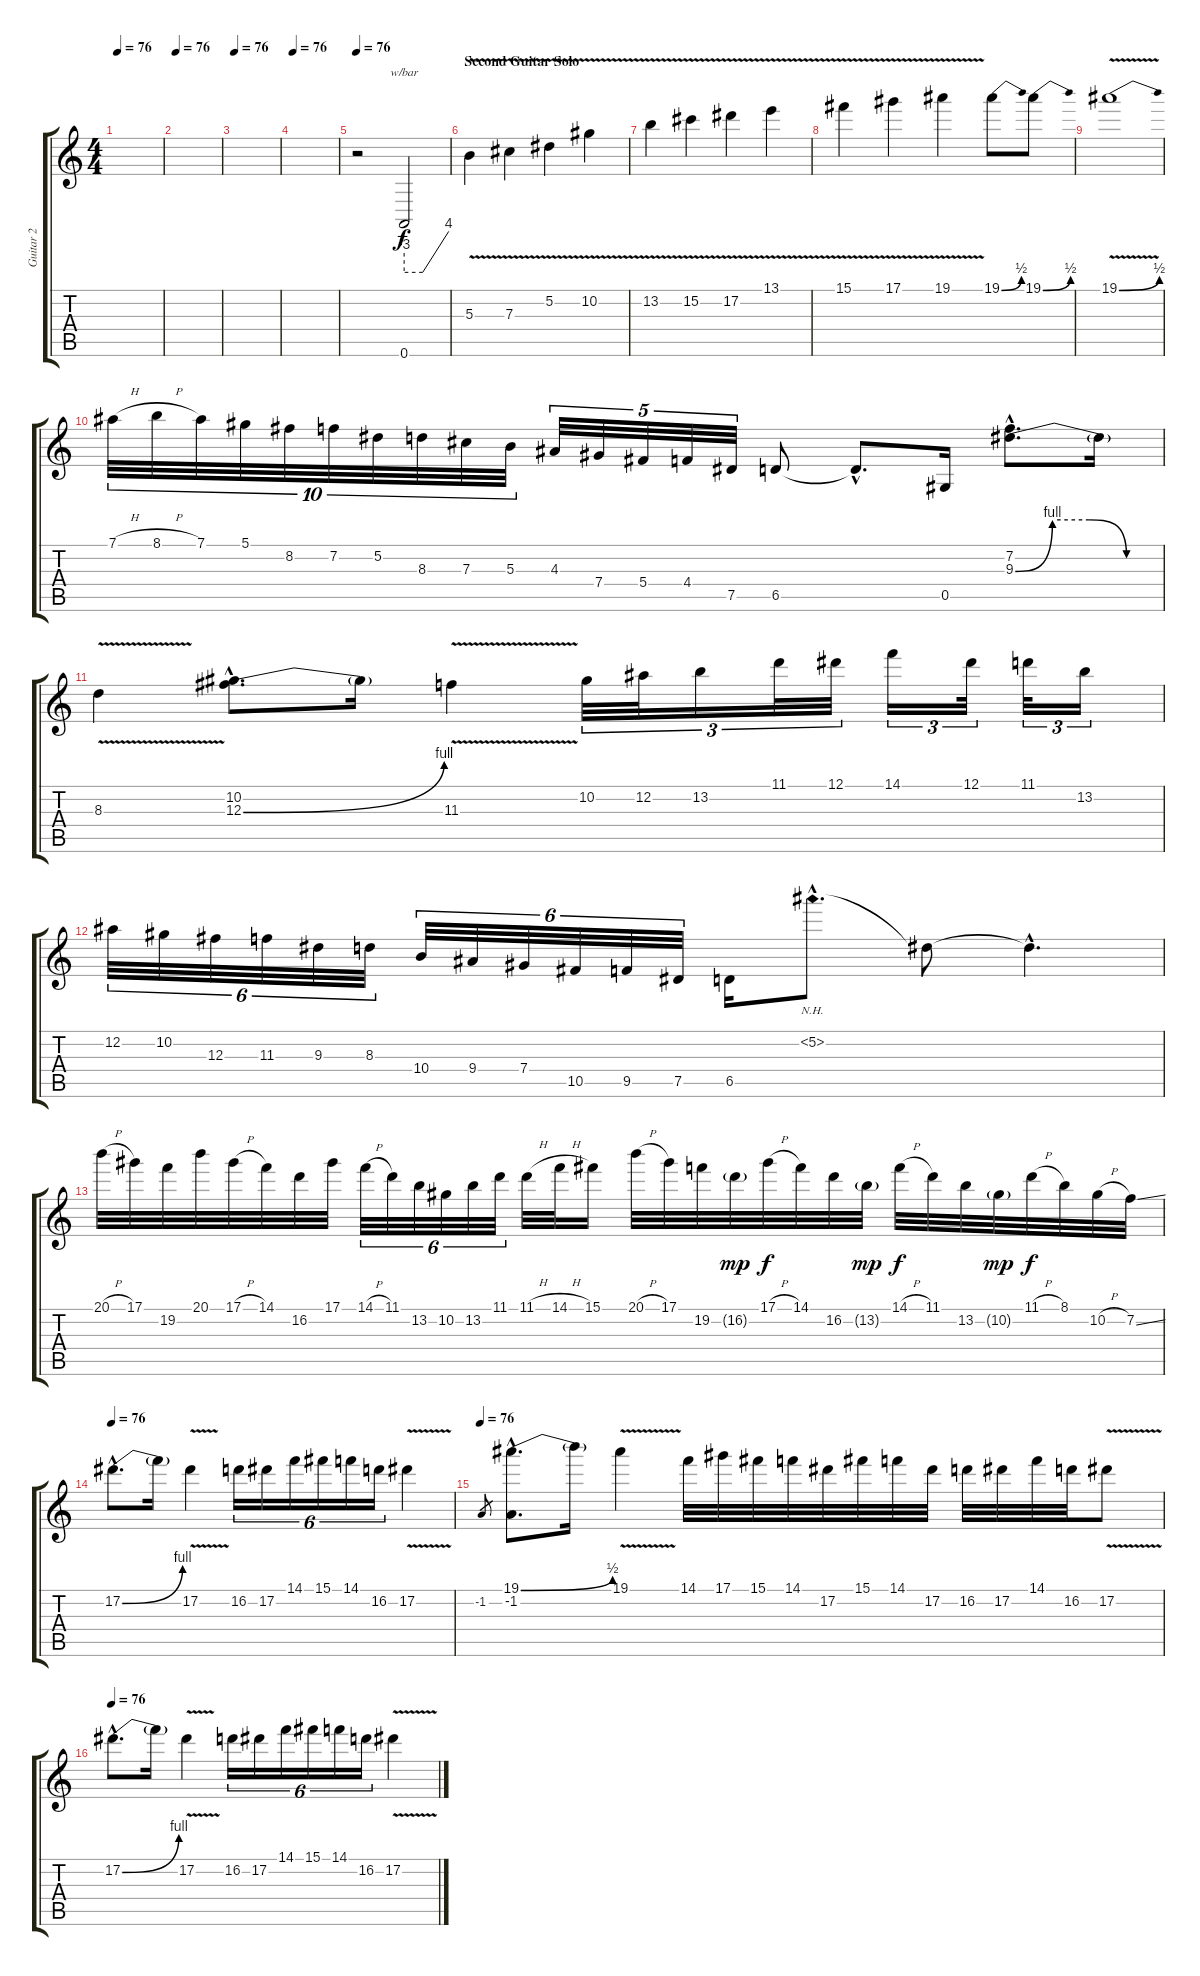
\track ("Guitar 2" "Guitar 2") {instrument distortionguitar}
\staff {score tabs}
\tuning (Eb4 Bb3 Gb3 Db3 Ab2 Eb2) {hide}
\ts (4 4)
\tempo 76
\clef g2
\ks c
|
\tempo 76
|
\tempo 76
|
\tempo 76
|
\tempo 76
r.2 0.6.2{tbe (custom default 0 -12 25 -12 60 16) balance 15} |
\section ("" "Second Guitar Solo")
5.3{v}.4{volume 10 balance 15} 7.3{v}.4 5.2{v}.4 10.2{v}.4 |
13.2{v}.4 15.2{v}.4 17.2{v}.4 13.1{v}.4 |
15.1{v}.4 17.1{v}.4 19.1{v}.4 19.1{be (bend 0 0 60 2)}.8 19.1{be (bend 0 0 60 2)}.8 |
19.1{be (bend 0 0 60 2) v}.1 |
7.1{h}.32{tu (10 8)} 8.1{h}.32{tu (10 8)} 7.1.32{tu (10 8)} 5.1.32{tu (10 8)} 8.2.32{tu (10 8)} 7.2.32{tu (10 8)} 5.2.32{tu (10 8)} 8.3.32{tu (10 8)} 7.3.32{tu (10 8)} 5.3.32{tu (10 8)} 4.3.32{tu (5 4)} 7.4.32{tu (5 4)} 5.4.32{tu (5 4)} 4.4.32{tu (5 4)} 7.5.32{tu (5 4)} 6.5.8 6.5{hac t}.8{d} 0.5.16 (7.2{hac} 9.3{be (custom 0 0 15 4 30 4 45 0 60 0) hac}).8{d} 9.3{t}.16 |
8.3{v}.4 (10.2{hac} 12.3{be (bend 0 0 60 4) hac}).8{d} 12.3{t}.16 11.3{v}.4 10.2.32{tu (3 2)} 12.2.32{tu (3 2)} 13.2.16{tu (3 2)} 11.1.32{tu (3 2)} 12.1.32{tu (3 2)} 14.1.16{tu (3 2)} 12.1.32{tu (3 2)} 11.1.32{tu (3 2)} 13.2.16{tu (3 2)} |
12.2.32{tu (6 4)} 10.2.32{tu (6 4)} 12.3.32{tu (6 4)} 11.3.32{tu (6 4)} 9.3.32{tu (6 4)} 8.3.32{tu (6 4)} 10.4.32{tu (6 4)} 9.4.32{tu (6 4)} 7.4.32{tu (6 4)} 10.5.32{tu (6 4)} 9.5.32{tu (6 4)} 7.5.32{tu (6 4)} 6.5.16 5.2{nh hac}.8{d} 5.2{t}.8 5.2{hac t}.4{d} |
20.1{h}.32 17.1.32 19.2.32 20.1.32 17.1{h}.32 14.1.32 16.2.32 17.1.32 14.1{h}.32{tu (6 4)} 11.1.32{tu (6 4)} 13.2.32{tu (6 4)} 10.2.32{tu (6 4)} 13.2.32{tu (6 4)} 11.1.32{tu (6 4)} 11.1{h}.32 14.1{h}.32 15.1.16 20.1{h}.32 17.1.32 19.2.32 16.2{g}.32{dy mp} 17.1{h}.32{dy f} 14.1.32 16.2.32 13.2{g}.32{dy mp} 14.1{h}.32{dy f} 11.1.32 13.2.32 10.2{g}.32{dy mp} 11.1{h}.32{dy f} 8.1.32 10.2{h}.32 7.2{ss}.32 |
\tempo 76
17.2{be (bend 0 0 60 4) hac}.8{d} 17.2{t}.16 17.2{v}.4 16.2.16{tu (6 4)} 17.2.16{tu (6 4)} 14.1.16{tu (6 4)} 15.1.16{tu (6 4)} 14.1.16{tu (6 4)} 16.2.16{tu (6 4)} 17.2{v}.4 |
\tempo 76
-1.2.8{gr} (19.1{be (bend 0 0 60 2) hac} -1.2{hac}).8{d} 19.1{t}.16 19.1{v}.4 14.1.32 17.1.32 15.1.32 14.1.32 17.2.32 15.1.32 14.1.32 17.2.32 16.2.32 17.2.32 14.1.32 16.2.32 17.2{v}.8 |
\tempo 76
17.2{be (bend 0 0 60 4) hac}.8{d} 17.2{t}.16 17.2{v}.4 16.2.16{tu (6 4)} 17.2.16{tu (6 4)} 14.1.16{tu (6 4)} 15.1.16{tu (6 4)} 14.1.16{tu (6 4)} 16.2.16{tu (6 4)} 17.2{v}.4
